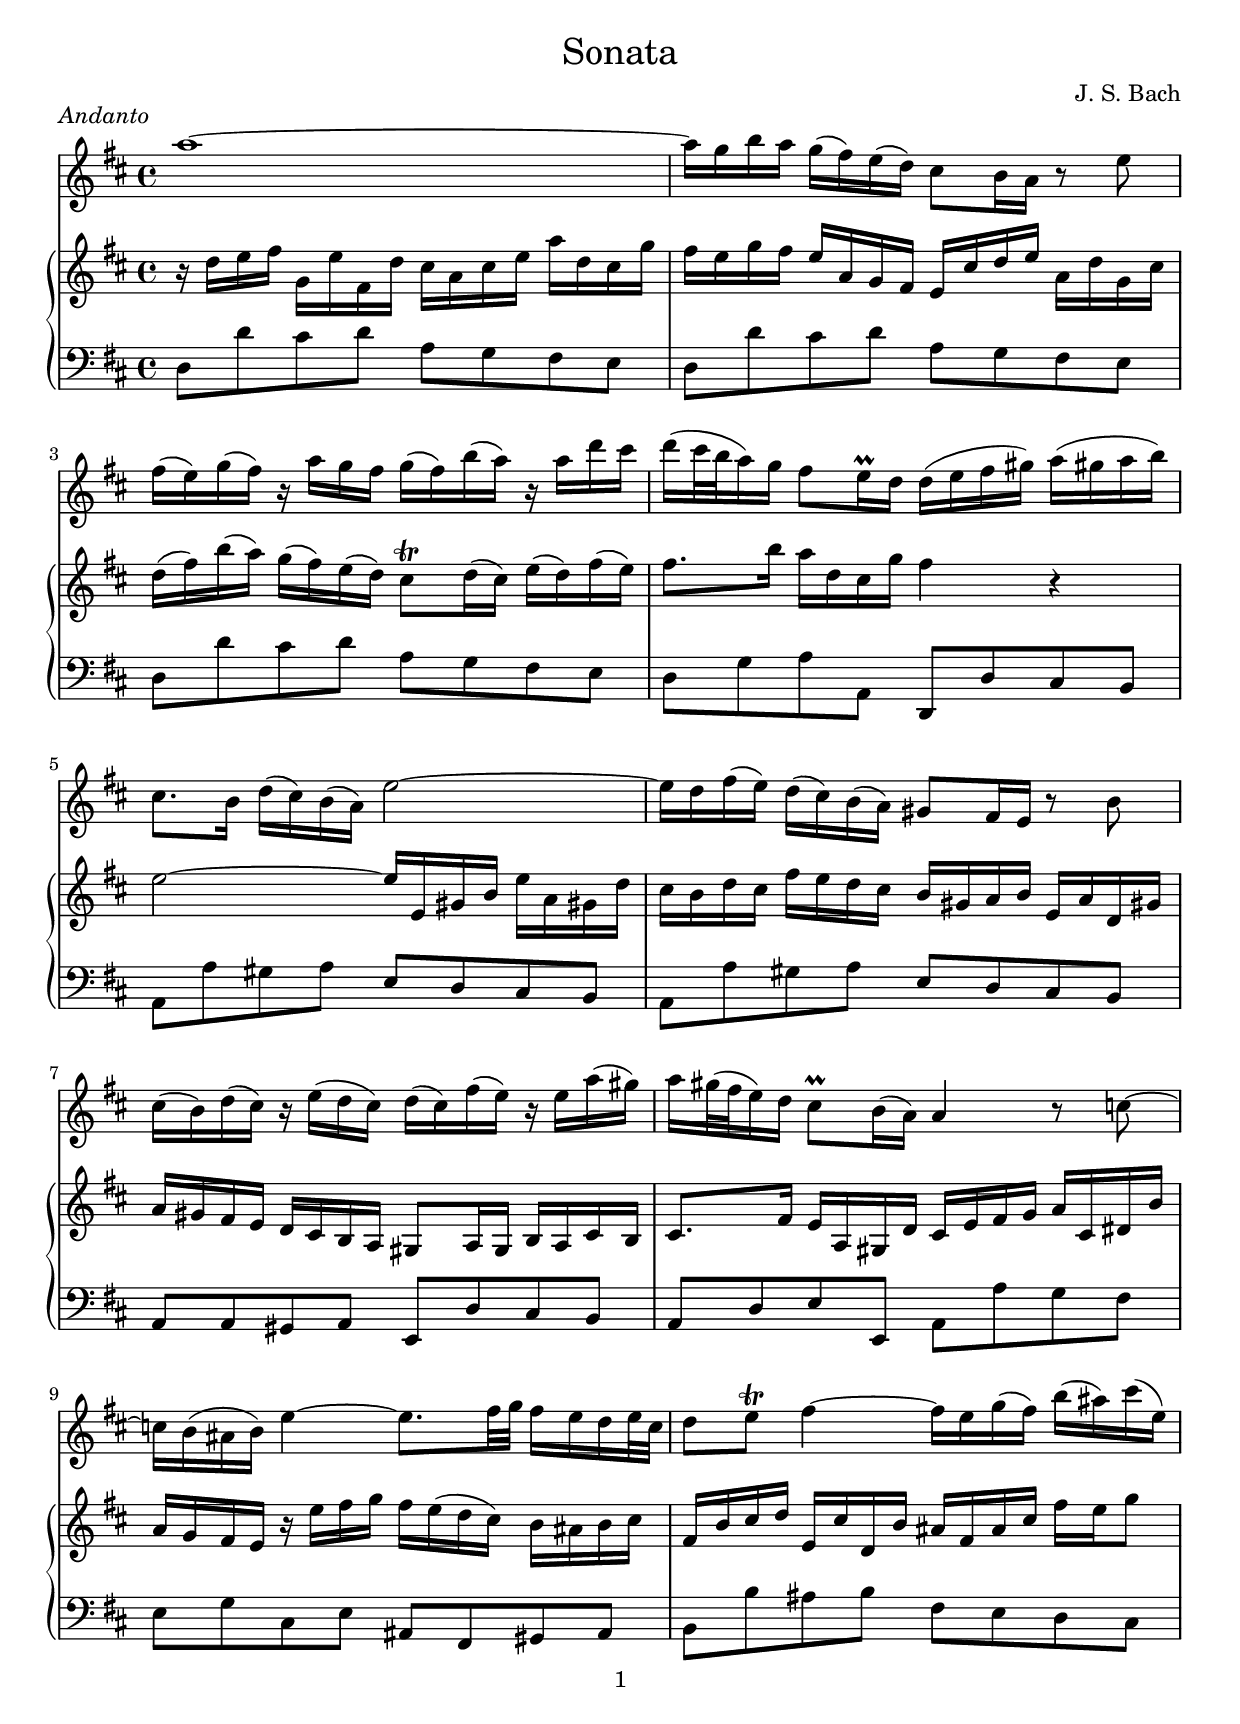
\version "2.18.2"
\language "english"

#(set-default-paper-size "a4")

\paper {
	top-margin = .8\cm
	bottom-margin = 0.8\cm
	max-systems-per-page = 7

	% Page numbers bottom, centered
	% From Lilypond Notation Reference section 3.2.2 Custom titles headers and footers
	print-page-number = ##t
	print-first-page-number = ##t
	oddHeaderMarkup = \markup \null
	evenHeaderMarkup = \markup \null
	oddFooterMarkup = \markup {
		\fill-line {
			\on-the-fly \print-page-number-check-first
			\fromproperty #'page:page-number-string
		}
	}
	evenFooterMarkup = \oddFooterMarkup
	}

\layout {
	indent = #0
}

\header {
	title = \markup {\medium "Sonata" }
	composer = "J. S. Bach"
	opus = "BWV 1014"
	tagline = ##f
}


%%%%%%%%%%%%%%%%%%
%% 1st Movement %%
%%%%%%%%%%%%%%%%%%

%%%%%%%%%%%%%%%%%%
%% 2nd Movement %%
%%%%%%%%%%%%%%%%%%

mvtII_vln = \relative c''' {
	\clef treble
	\key d \major
	\time 4/4
	a1 ~ |
	a16 g b a g( fs) e( d) cs8 b16 a r8 e' |
	fs16( e) g( fs) r a g fs g( fs) b( a) r a d cs |
	d( cs32 b a16) g fs8 e16\prall d d( e fs gs) a( gs a b) |
	cs,8. b16 d( cs) b( a) e'2 ~ |
	e16 d fs( e) d( cs) b( a) gs8 fs16 e r8 b' |
	cs16( b) d( cs) r e( d cs) d( cs) fs( e) r e a( gs) |
	a gs32( fs e16) d cs8\prall b16( a) a4 r8 c ~ |
	c16 b( as b) e4 ~ e8. fs32 g fs16 e d e32 cs |
	d8 e\trill fs4 ~ fs16 e g( fs) b( as) cs( e,) |
	% \bar "|."
	}

mvtII_kbd_up = \relative c'' {
	\clef treble
	\key d \major
	\time 4/4
	r16 d e fs g, e' fs, d' cs a cs e a d, cs g' |
	fs e g fs e a, g fs e cs' d e a, d g, cs |
	d( fs) b( a) g( fs) e( d) cs8\trill d16( cs) e( d) fs( e) |
	fs8. b16 a d, cs g' fs4 r |
	e2 ~ e16 e, gs b e a, gs d' |
	cs b d cs fs e d cs b gs a b e, a d, gs |
	a gs fs e d cs b a gs8 a16 g b a cs b |
	cs8. fs16 e a, gs d' cs e fs g a cs, ds b' |
	a g fs e r e' fs g fs e( d cs) b as b cs |
	fs, b cs d e, cs' d, b' as fs a cs fs e g8 ~ |
	% \bar "|."
	}

mvtII_kbd_dn = \relative c {
	\clef bass
	\key d \major
	\time 4/4
	d8 d' cs d a g fs e |
	d d' cs d a g fs e |
	d d' cs d a g fs e |
	d g a a, d, d' cs b |
	a a' gs a e d cs b |
	a a' gs a e d cs b |
	a a gs a e d' cs b |
	a d e e, a a' g fs |
	e g cs, e as, fs gs as |
	b b' as b fs e d cs |
	% \bar "|."
	}

\score {
	\header {
	piece = \markup { \italic "Andanto" }
	opus = ##f
	}
	<<
		\new Staff {
			\set strictBeatBeaming = ##t
			\override Script.padding = #0.5
			#(set-accidental-style 'forget)
			\mvtII_vln
		}

		\new PianoStaff <<
			\new Staff = "upper" \mvtII_kbd_up
			#(set-accidental-style 'forget)
			\new Staff = "lower" \mvtII_kbd_dn
			#(set-accidental-style 'forget)
		>>
	>>
}
